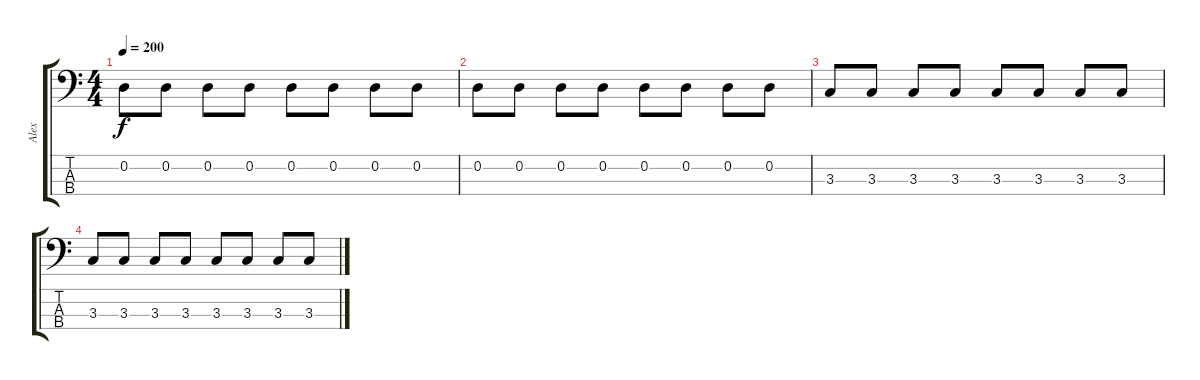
\track ("Alex" "Alex") {instrument electricbassfinger}
\staff {score tabs}
\tuning (G2 D2 A1 E1) {hide}
\ts (4 4)
\tempo 200
\clef f4
\ks c
0.2.8{dy f} 0.2.8 0.2.8 0.2.8 0.2.8 0.2.8 0.2.8 0.2.8 |
0.2.8 0.2.8 0.2.8 0.2.8 0.2.8 0.2.8 0.2.8 0.2.8 |
3.3.8 3.3.8 3.3.8 3.3.8 3.3.8 3.3.8 3.3.8 3.3.8 |
3.3.8 3.3.8 3.3.8 3.3.8 3.3.8 3.3.8 3.3.8 3.3.8
